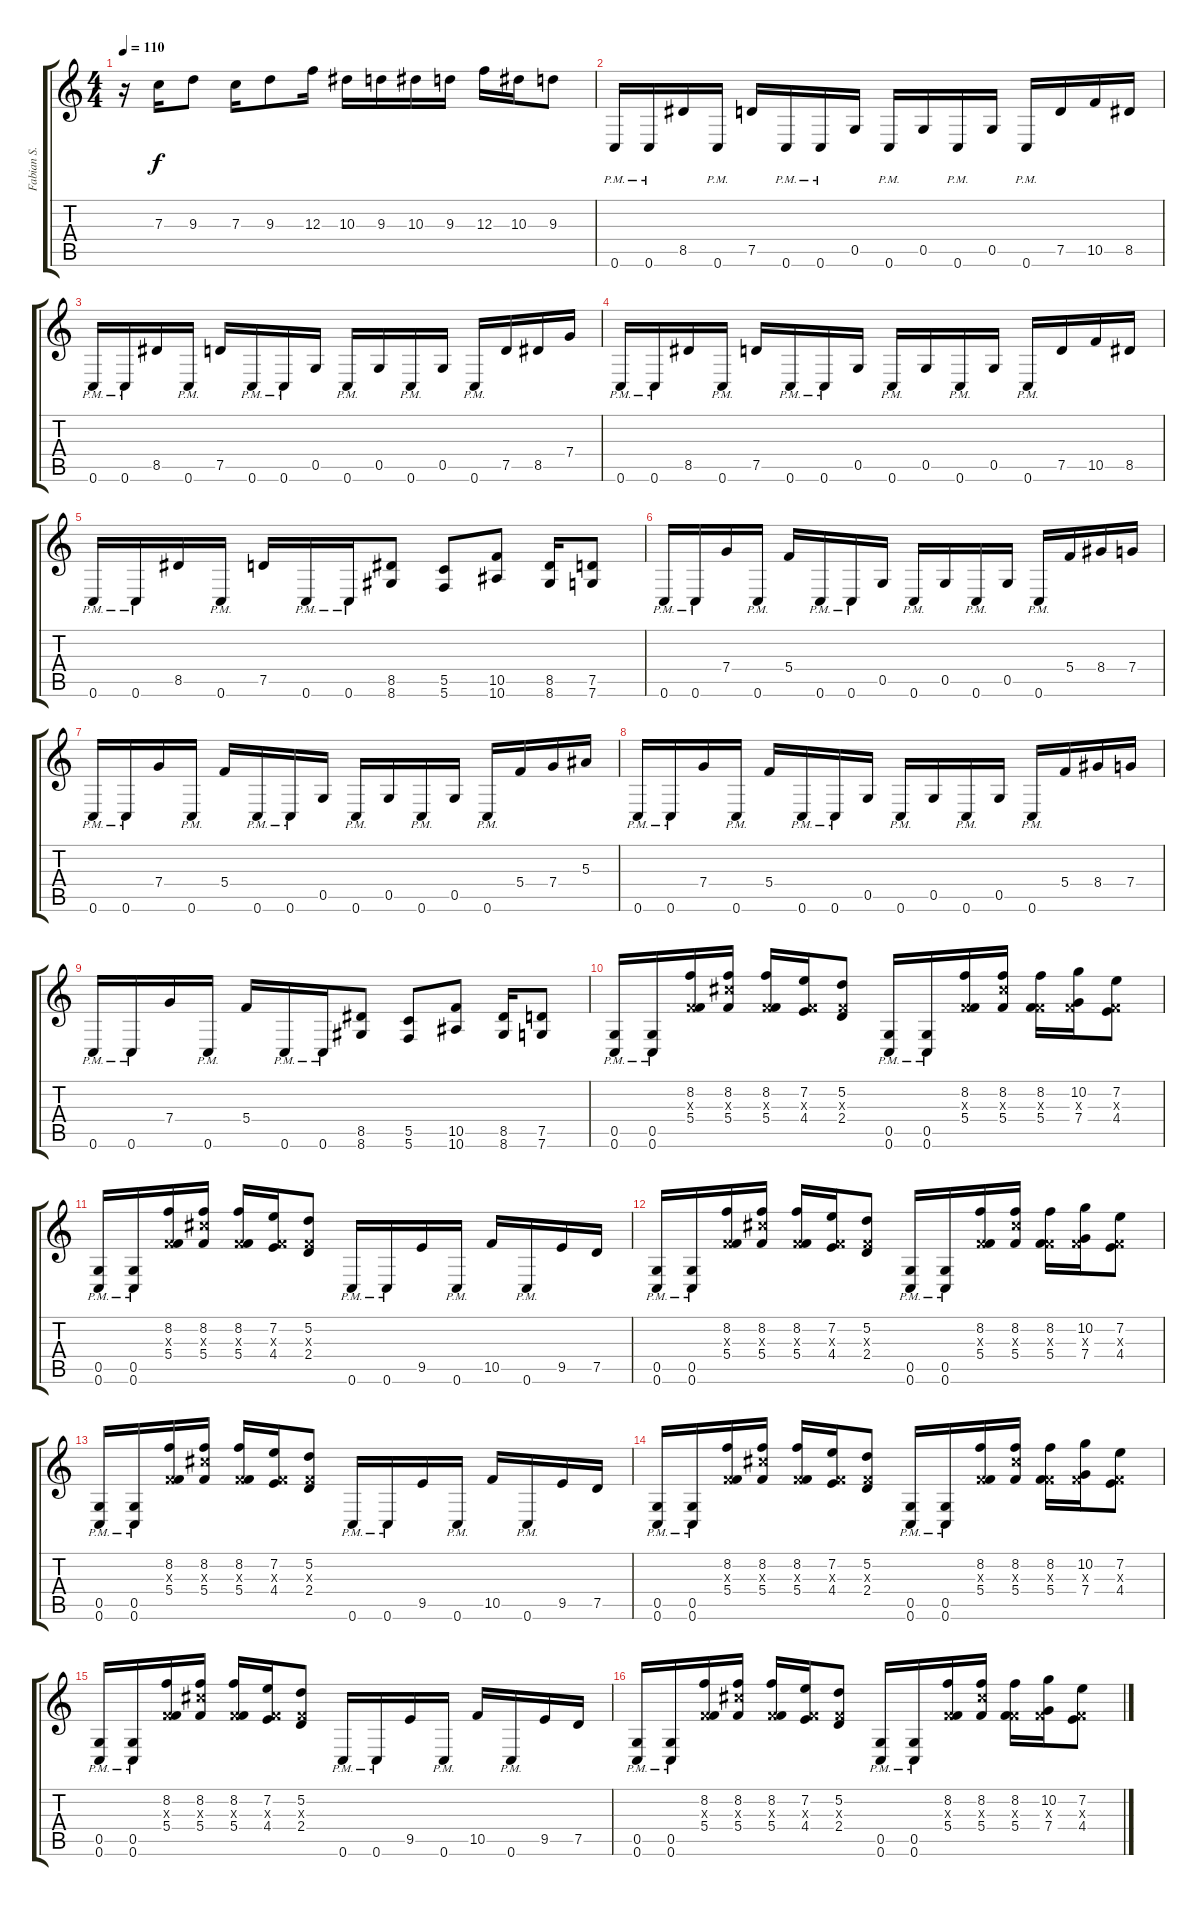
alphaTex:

\track ("Fabian S." "Fabian S.") {instrument distortionguitar}
\staff {score tabs}
\tuning (D4 A3 F3 C3 G2 C2) {hide}
\ts (4 4)
\tempo 110
\clef g2
\ks c
r.16{dy f} 7.3.16 9.3.8 7.3.16 9.3.8 12.3.16 10.3.16 9.3.16 10.3.16 9.3.16 12.3.16 10.3.16 9.3.8 |
0.6{pm}.16 0.6{pm}.16 8.5.16 0.6{pm}.16 7.5.16 0.6{pm}.16 0.6{pm}.16 0.5.16 0.6{pm}.16 0.5.16 0.6{pm}.16 0.5.16 0.6{pm}.16 7.5.16 10.5.16 8.5.16 |
0.6{pm}.16 0.6{pm}.16 8.5.16 0.6{pm}.16 7.5.16 0.6{pm}.16 0.6{pm}.16 0.5.16 0.6{pm}.16 0.5.16 0.6{pm}.16 0.5.16 0.6{pm}.16 7.5.16 8.5.16 7.4.16 |
0.6{pm}.16 0.6{pm}.16 8.5.16 0.6{pm}.16 7.5.16 0.6{pm}.16 0.6{pm}.16 0.5.16 0.6{pm}.16 0.5.16 0.6{pm}.16 0.5.16 0.6{pm}.16 7.5.16 10.5.16 8.5.16 |
0.6{pm}.16 0.6{pm}.16 8.5.16 0.6{pm}.16 7.5.16 0.6{pm}.16 0.6{pm}.16 (8.5 8.6).8 (5.5 5.6).8 (10.5 10.6).8 (8.5 8.6).16 (7.5 7.6).8 |
0.6{pm}.16 0.6{pm}.16 7.4.16 0.6{pm}.16 5.4.16 0.6{pm}.16 0.6{pm}.16 0.5.16 0.6{pm}.16 0.5.16 0.6{pm}.16 0.5.16 0.6{pm}.16 5.4.16 8.4.16 7.4.16 |
0.6{pm}.16 0.6{pm}.16 7.4.16 0.6{pm}.16 5.4.16 0.6{pm}.16 0.6{pm}.16 0.5.16 0.6{pm}.16 0.5.16 0.6{pm}.16 0.5.16 0.6{pm}.16 5.4.16 7.4.16 5.3.16 |
0.6{pm}.16 0.6{pm}.16 7.4.16 0.6{pm}.16 5.4.16 0.6{pm}.16 0.6{pm}.16 0.5.16 0.6{pm}.16 0.5.16 0.6{pm}.16 0.5.16 0.6{pm}.16 5.4.16 8.4.16 7.4.16 |
0.6{pm}.16 0.6{pm}.16 7.4.16 0.6{pm}.16 5.4.16 0.6{pm}.16 0.6{pm}.16 (8.5 8.6).8 (5.5 5.6).8 (10.5 10.6).8 (8.5 8.6).16 (7.5 7.6).8 |
(0.5{pm} 0.6{pm}).16 (0.5{pm} 0.6{pm}).16 (8.2 0.3{x} 5.4).16 (8.2 8.3{x} 5.4).16 (8.2 0.3{x} 5.4).16 (7.2 0.3{x} 4.4).16 (5.2 0.3{x} 2.4).8 (0.5{pm} 0.6{pm}).16 (0.5{pm} 0.6{pm}).16 (8.2 0.3{x} 5.4).16 (8.2 8.3{x} 5.4).16 (8.2 0.3{x} 5.4).16 (10.2 0.3{x} 7.4).16 (7.2 0.3{x} 4.4).8 |
(0.5{pm} 0.6{pm}).16 (0.5{pm} 0.6{pm}).16 (8.2 0.3{x} 5.4).16 (8.2 8.3{x} 5.4).16 (8.2 0.3{x} 5.4).16 (7.2 0.3{x} 4.4).16 (5.2 0.3{x} 2.4).8 0.6{pm}.16 0.6{pm}.16 9.5.16 0.6{pm}.16 10.5.16 0.6{pm}.16 9.5.16 7.5.16 |
(0.5{pm} 0.6{pm}).16 (0.5{pm} 0.6{pm}).16 (8.2 0.3{x} 5.4).16 (8.2 8.3{x} 5.4).16 (8.2 0.3{x} 5.4).16 (7.2 0.3{x} 4.4).16 (5.2 0.3{x} 2.4).8 (0.5{pm} 0.6{pm}).16 (0.5{pm} 0.6{pm}).16 (8.2 0.3{x} 5.4).16 (8.2 8.3{x} 5.4).16 (8.2 0.3{x} 5.4).16 (10.2 0.3{x} 7.4).16 (7.2 0.3{x} 4.4).8 |
(0.5{pm} 0.6{pm}).16 (0.5{pm} 0.6{pm}).16 (8.2 0.3{x} 5.4).16 (8.2 8.3{x} 5.4).16 (8.2 0.3{x} 5.4).16 (7.2 0.3{x} 4.4).16 (5.2 0.3{x} 2.4).8 0.6{pm}.16 0.6{pm}.16 9.5.16 0.6{pm}.16 10.5.16 0.6{pm}.16 9.5.16 7.5.16 |
(0.5{pm} 0.6{pm}).16 (0.5{pm} 0.6{pm}).16 (8.2 0.3{x} 5.4).16 (8.2 8.3{x} 5.4).16 (8.2 0.3{x} 5.4).16 (7.2 0.3{x} 4.4).16 (5.2 0.3{x} 2.4).8 (0.5{pm} 0.6{pm}).16 (0.5{pm} 0.6{pm}).16 (8.2 0.3{x} 5.4).16 (8.2 8.3{x} 5.4).16 (8.2 0.3{x} 5.4).16 (10.2 0.3{x} 7.4).16 (7.2 0.3{x} 4.4).8 |
(0.5{pm} 0.6{pm}).16 (0.5{pm} 0.6{pm}).16 (8.2 0.3{x} 5.4).16 (8.2 8.3{x} 5.4).16 (8.2 0.3{x} 5.4).16 (7.2 0.3{x} 4.4).16 (5.2 0.3{x} 2.4).8 0.6{pm}.16 0.6{pm}.16 9.5.16 0.6{pm}.16 10.5.16 0.6{pm}.16 9.5.16 7.5.16 |
(0.5{pm} 0.6{pm}).16 (0.5{pm} 0.6{pm}).16 (8.2 0.3{x} 5.4).16 (8.2 8.3{x} 5.4).16 (8.2 0.3{x} 5.4).16 (7.2 0.3{x} 4.4).16 (5.2 0.3{x} 2.4).8 (0.5{pm} 0.6{pm}).16 (0.5{pm} 0.6{pm}).16 (8.2 0.3{x} 5.4).16 (8.2 8.3{x} 5.4).16 (8.2 0.3{x} 5.4).16 (10.2 0.3{x} 7.4).16 (7.2 0.3{x} 4.4).8
